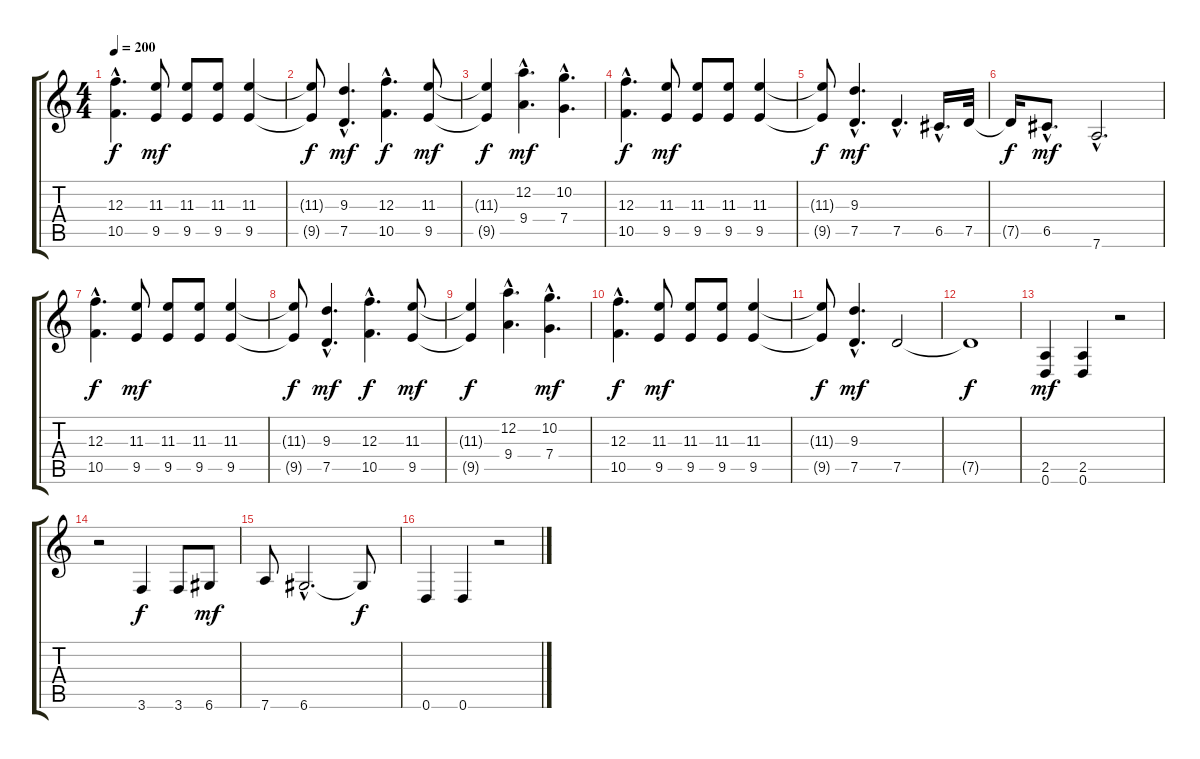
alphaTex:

\track "" {instrument overdrivenguitar}
\staff {score tabs}
\tuning (D4 A3 F3 C3 G2 D2) {hide}
\ts (4 4)
\tempo 200
\clef g2
\ks c
(12.3{hac} 10.5{hac}).4{d dy f} (11.3 9.5).8{dy mf} (11.3 9.5).8 (11.3 9.5).8 (11.3 9.5).4 |
(11.3{t} 9.5{t}).8{dy f} (9.3{hac} 7.5{hac}).4{d dy mf} (12.3{hac} 10.5{hac}).4{d dy f} (11.3 9.5).8{dy mf} |
(11.3{t} 9.5{t}).4{dy f} (12.2{hac} 9.4{hac}).4{d dy mf} (10.2{hac} 7.4{hac}).4{d} |
(12.3{hac} 10.5{hac}).4{d dy f} (11.3 9.5).8{dy mf} (11.3 9.5).8 (11.3 9.5).8 (11.3 9.5).4 |
(11.3{t} 9.5{t}).8{dy f} (9.3{hac} 7.5{hac}).4{d dy mf} 7.5{hac}.4{d} 6.5{hac}.16{d} 7.5.32 |
7.5{t}.16{dy f} 6.5{hac}.8{d dy mf} 7.6{hac}.2{d} |
(12.3{hac} 10.5{hac}).4{d dy f} (11.3 9.5).8{dy mf} (11.3 9.5).8 (11.3 9.5).8 (11.3 9.5).4 |
(11.3{t} 9.5{t}).8{dy f} (9.3{hac} 7.5{hac}).4{d dy mf} (12.3{hac} 10.5{hac}).4{d dy f} (11.3 9.5).8{dy mf} |
(11.3{t} 9.5{t}).4{dy f} (12.2{hac} 9.4{hac}).4{d} (10.2{hac} 7.4{hac}).4{d dy mf} |
(12.3{hac} 10.5{hac}).4{d dy f} (11.3 9.5).8{dy mf} (11.3 9.5).8 (11.3 9.5).8 (11.3 9.5).4 |
(11.3{t} 9.5{t}).8{dy f} (9.3{hac} 7.5{hac}).4{d dy mf} 7.5.2 |
7.5{t}.1{dy f} |
(2.5 0.6).4{dy mf} (2.5 0.6).4 r.2 |
r.2 3.6.4{dy f} 3.6.8 6.6.8{dy mf} |
7.6.8 6.6{hac}.2{d} 6.6{t}.8{dy f} |
0.6.4 0.6.4 r.2
